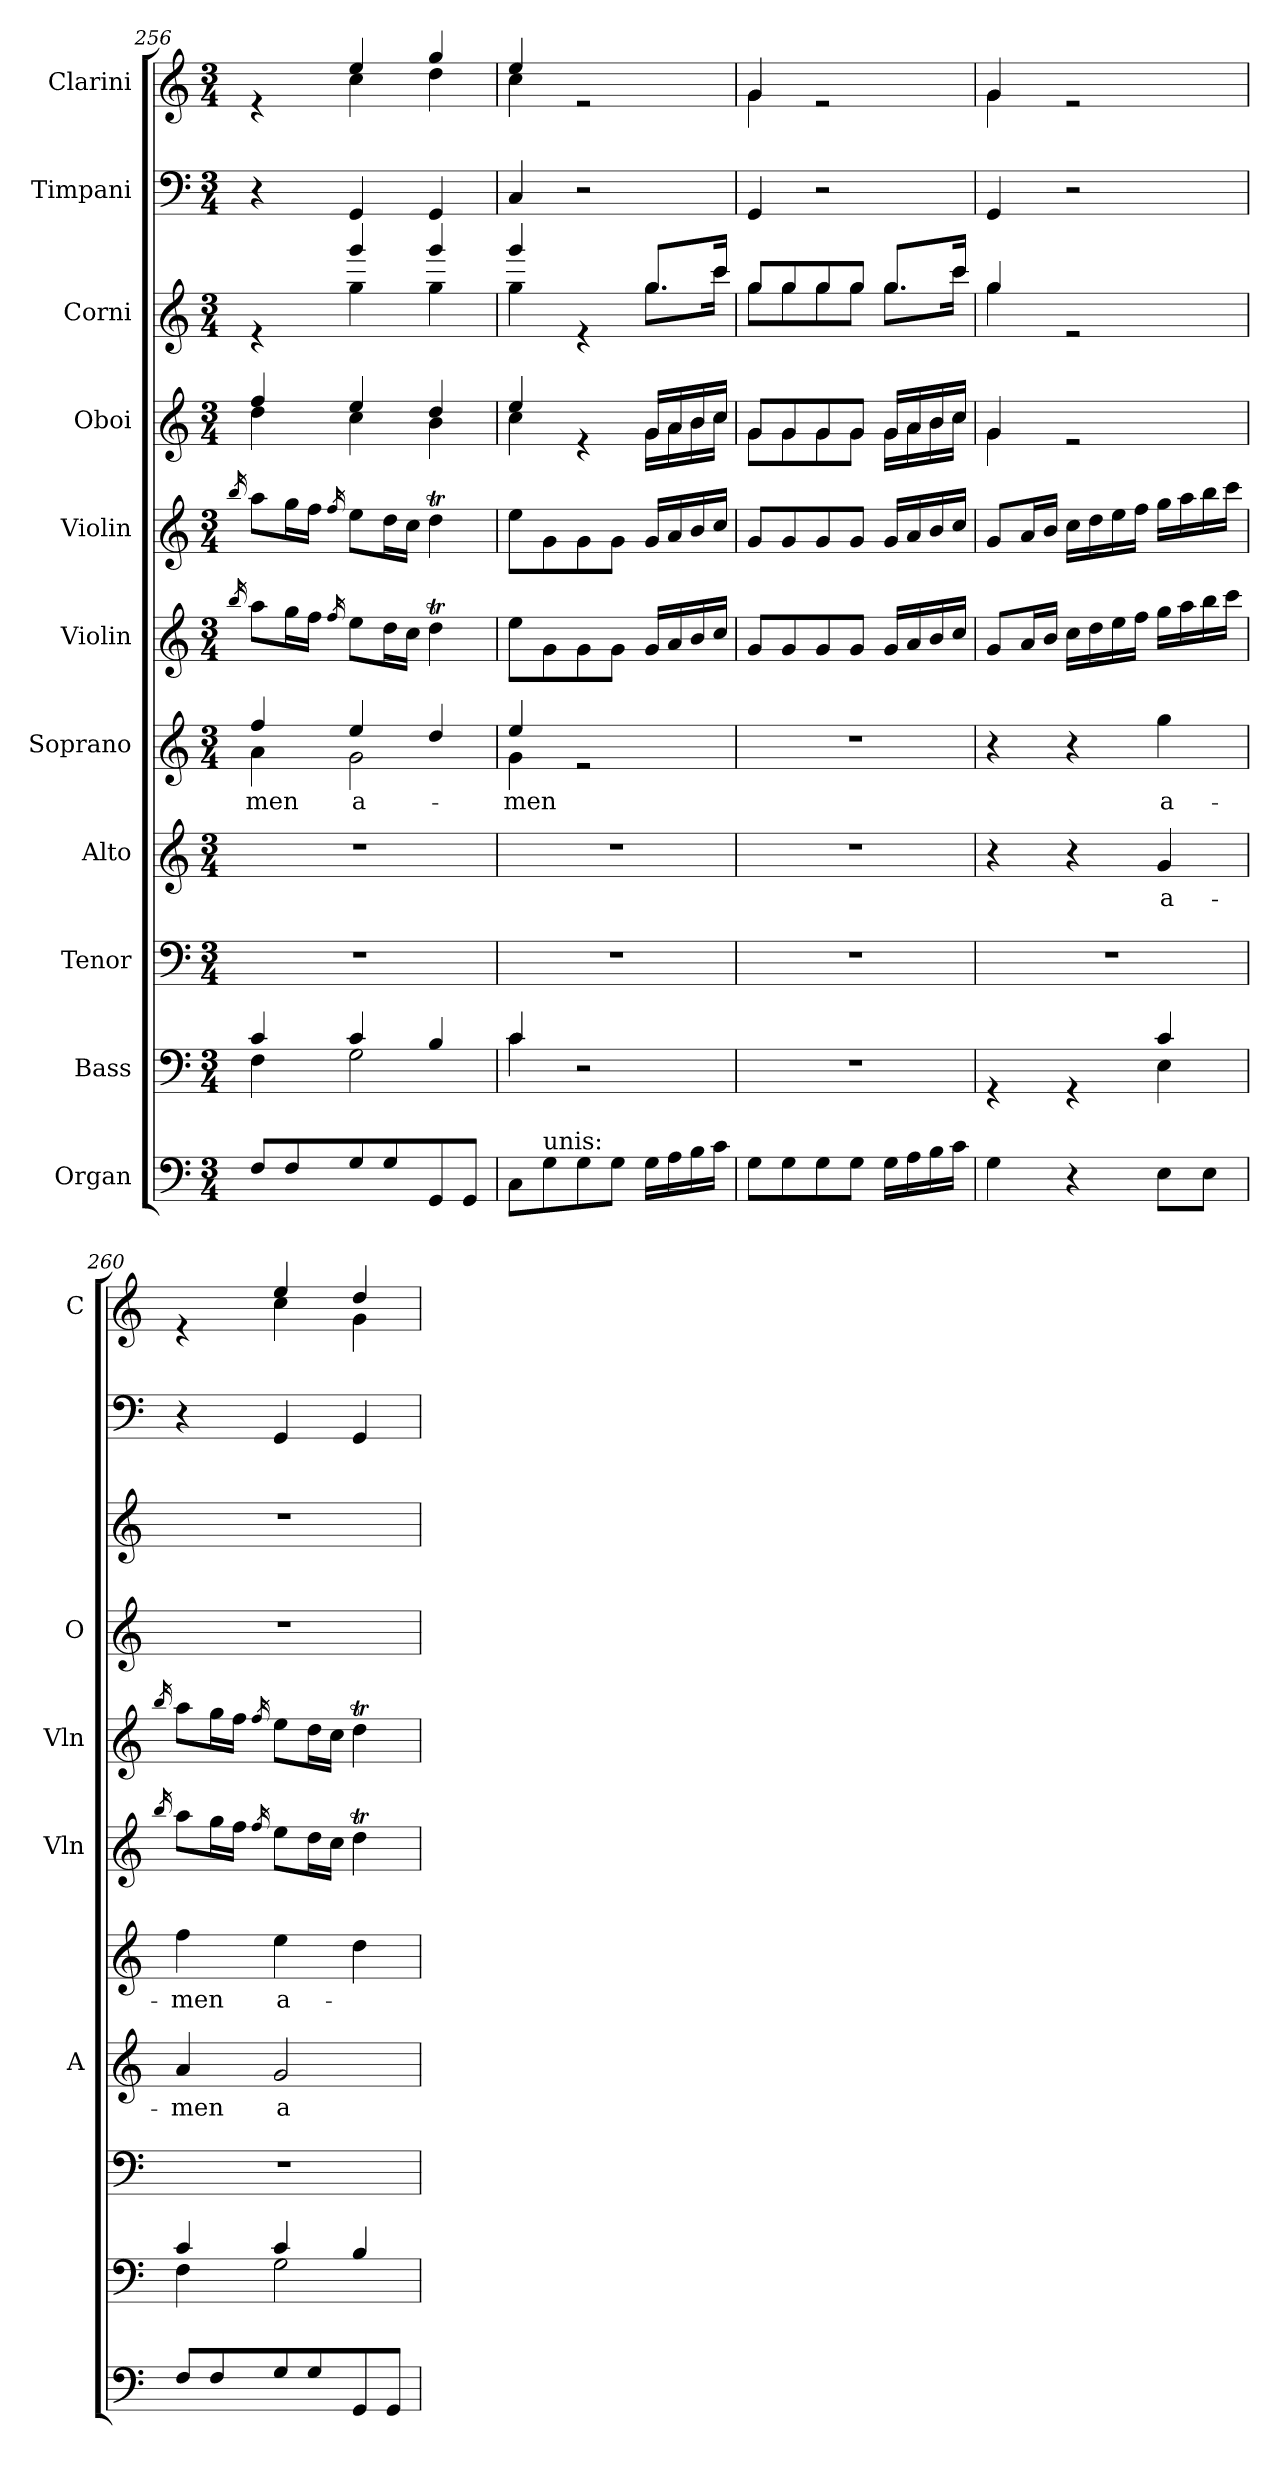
**kern	**kern	**kern	**kern	**text	**kern	**text	**kern	**kern	**kern	**kern	**kern	**kern
*part11	*part10	*part9	*part8	*part8	*part7	*part7	*part6	*part5	*part4	*part3	*part2	*part1
*staff11	*staff10	*staff9	*staff8	*staff8	*staff7	*staff7	*staff6	*staff5	*staff4	*staff3	*staff2	*staff1
*I"Organ	*I"Bass	*I"Tenor	*I"Alto	*	*I"Soprano	*	*I"Violin	*I"Violin	*I"Oboi	*I"Corni	*I"Timpani	*I"Clarini
*	*	*	*I'A	*	*	*	*I'Vln	*I'Vln	*I'O	*	*	*I'C
!!LO:PB:g=z
*clefF4	*clefF4	*clefF4	*clefG2	*	*clefG2	*	*clefG2	*clefG2	*clefG2	*clefG2	*clefF4	*clefG2
*	*	*	*	*	*	*	*	*	*	*ITrd7c12	*	*
*k[]	*k[]	*k[]	*k[]	*	*k[]	*	*k[]	*k[]	*k[]	*k[]	*k[]	*k[]
*M3/4	*M3/4	*M3/4	*M3/4	*	*M3/4	*	*M3/4	*M3/4	*M3/4	*M3/4	*M3/4	*M3/4
=256	=256	=256	=256	=256	=256	=256	=256	=256	=256	=256	=256	=256
.	.	.	.	.	.	.	16qbb/	16qbb/	.	.	.	.
*	*^	*	*	*	*	*	*	*	*	*	*	*
!	!	!	!	!	!	!	!LO:LY:b	!	!	!	!	!	!
*	*	*	*	*	*	*^	*	*	*	*^	*^	*	*^
8F/L	4c/	4F\	2.r	2.r	.	4ff/	4a\	-men	8aa\L	8aa\L	4ff/	4dd\	4re	4ryy	4r	4re	4ryy
8F/	.	.	.	.	.	.	.	.	16gg\L	16gg\L	.	.	.	.	.	.	.
.	.	.	.	.	.	.	.	.	16ff\JJ	16ff\JJ	.	.	.	.	.	.	.
.	.	.	.	.	.	.	.	.	16qff/	16qff/	.	.	.	.	.	.	.
!	!	!	!	!	!	!	!	!LO:LY:b	!	!	!	!	!	!	!	!	!
8G/	4c/	2G\	.	.	.	4ee/	2g\	a-	8ee\L	8ee\L	4ee/	4cc\	4gg/	4g\	4GG/	4ee/	4cc\
8G/	.	.	.	.	.	.	.	.	16dd\L	16dd\L	.	.	.	.	.	.	.
.	.	.	.	.	.	.	.	.	16cc\JJ	16cc\JJ	.	.	.	.	.	.	.
8GG/	4B/	.	.	.	.	4dd/	.	.	4ddT\	4ddT\	4dd/	4b\	4gg/	4g\	4GG/	4gg/	4dd\
8GG/J	.	.	.	.	.	.	.	.	.	.	.	.	.	.	.	.	.
=257	=257	=257	=257	=257	=257	=257	=257	=257	=257	=257	=257	=257	=257	=257	=257	=257	=257
!	!	!	!	!	!	!	!	!LO:LY:b	!	!	!	!	!	!	!	!	!
8C\L	4c/	4c\	2.r	2.r	.	4ee/	4g\	-men	8ee\L	8ee\L	4ee/	4cc\	4gg/	4g\	4C/	4ee/	4cc\
!LO:TX:a:t=unis&colon;	!	!	!	!	!	!	!	!	!	!	!	!	!	!	!	!	!
8G\	.	.	.	.	.	.	.	.	8g\	8g\	.	.	.	.	.	.	.
8G\	2r	2ryy	.	.	.	2re	2ryy	.	8g\	8g\	4re	4ryy	4re	4ryy	2r	2re	2ryy
8G\J	.	.	.	.	.	.	.	.	8g\J	8g\J	.	.	.	.	.	.	.
16G\LL	.	.	.	.	.	.	.	.	16g/LL	16g/LL	16g/LL	16g\LL	8.g/L	8.g\L	.	.	.
16A\	.	.	.	.	.	.	.	.	16a/	16a/	16a/	16a\	.	.	.	.	.
16B\	.	.	.	.	.	.	.	.	16b/	16b/	16b/	16b\	.	.	.	.	.
16c\JJ	.	.	.	.	.	.	.	.	16cc/JJ	16cc/JJ	16cc/JJ	16cc\JJ	16cc/Jk	16cc\Jk	.	.	.
*	*v	*v	*	*	*	*v	*v	*	*	*	*	*	*	*	*	*	*
=258	=258	=258	=258	=258	=258	=258	=258	=258	=258	=258	=258	=258	=258	=258	=258
8G\L	2.r	2.r	2.r	.	2.r	.	8g/L	8g/L	8g/L	8g\L	8g/L	8g\L	4GG/	4g/	4g\
8G\	.	.	.	.	.	.	8g/	8g/	8g/	8g\	8g/	8g\	.	.	.
8G\	.	.	.	.	.	.	8g/	8g/	8g/	8g\	8g/	8g\	2r	2re	2ryy
8G\J	.	.	.	.	.	.	8g/J	8g/J	8g/J	8g\J	8g/J	8g\J	.	.	.
16G\LL	.	.	.	.	.	.	16g/LL	16g/LL	16g/LL	16g\LL	8.g/L	8.g\L	.	.	.
16A\	.	.	.	.	.	.	16a/	16a/	16a/	16a\	.	.	.	.	.
16B\	.	.	.	.	.	.	16b/	16b/	16b/	16b\	.	.	.	.	.
16c\JJ	.	.	.	.	.	.	16cc/JJ	16cc/JJ	16cc/JJ	16cc\JJ	16cc/Jk	16cc\Jk	.	.	.
=259	=259	=259	=259	=259	=259	=259	=259	=259	=259	=259	=259	=259	=259	=259	=259
*	*^	*	*	*	*	*	*	*	*	*	*	*	*	*	*
4G\	4rGG	2ryy	2.r	4r	.	4r	.	8g/L	8g/L	4g/	4g\	4g/	4g\	4GG/	4g/	4g\
.	.	.	.	.	.	.	.	16a/L	16a/L	.	.	.	.	.	.	.
.	.	.	.	.	.	.	.	16b/JJ	16b/JJ	.	.	.	.	.	.	.
4r	4rGG	.	.	4r	.	4r	.	16cc\LL	16cc\LL	2re	2ryy	2re	2ryy	2r	2re	2ryy
.	.	.	.	.	.	.	.	16dd\	16dd\	.	.	.	.	.	.	.
.	.	.	.	.	.	.	.	16ee\	16ee\	.	.	.	.	.	.	.
.	.	.	.	.	.	.	.	16ff\JJ	16ff\JJ	.	.	.	.	.	.	.
!	!	!	!	!	!LO:LY:b	!	!LO:LY:b	!	!	!	!	!	!	!	!	!
8E\L	4c/	4E\	.	4g/	a-	4gg\	a-	16gg\LL	16gg\LL	.	.	.	.	.	.	.
.	.	.	.	.	.	.	.	16aa\	16aa\	.	.	.	.	.	.	.
8E\J	.	.	.	.	.	.	.	16bb\	16bb\	.	.	.	.	.	.	.
.	.	.	.	.	.	.	.	16ccc\JJ	16ccc\JJ	.	.	.	.	.	.	.
*	*	*	*	*	*	*	*	*	*	*v	*v	*	*	*	*	*
*	*	*	*	*	*	*	*	*	*	*	*v	*v	*	*	*
=260	=260	=260	=260	=260	=260	=260	=260	=260	=260	=260	=260	=260	=260	=260
.	.	.	.	.	.	.	.	16qbb/	16qbb/	.	.	.	.	.
!	!	!	!	!	!LO:LY:b	!	!LO:LY:b	!	!	!	!	!	!	!
8F/L	4c/	4F\	2.r	4a/	-men	4ff\	-men	8aa\L	8aa\L	2.r	2.r	4r	4re	4ryy
8F/	.	.	.	.	.	.	.	16gg\L	16gg\L	.	.	.	.	.
.	.	.	.	.	.	.	.	16ff\JJ	16ff\JJ	.	.	.	.	.
.	.	.	.	.	.	.	.	16qff/	16qff/	.	.	.	.	.
!	!	!	!	!	!LO:LY:b	!	!LO:LY:b	!	!	!	!	!	!	!
8G/	4c/	2G\	.	2g/	a-	4ee\	a-	8ee\L	8ee\L	.	.	4GG/	4ee/	4cc\
8G/	.	.	.	.	.	.	.	16dd\L	16dd\L	.	.	.	.	.
.	.	.	.	.	.	.	.	16cc\JJ	16cc\JJ	.	.	.	.	.
8GG/	4B/	.	.	.	.	4dd\	.	4ddT\	4ddT\	.	.	4GG/	4dd/	4g\
8GG/J	.	.	.	.	.	.	.	.	.	.	.	.	.	.
*	*v	*v	*	*	*	*	*	*	*	*	*	*	*v	*v
=	=	=	=	=	=	=	=	=	=	=	=	=
*-	*-	*-	*-	*-	*-	*-	*-	*-	*-	*-	*-	*-
